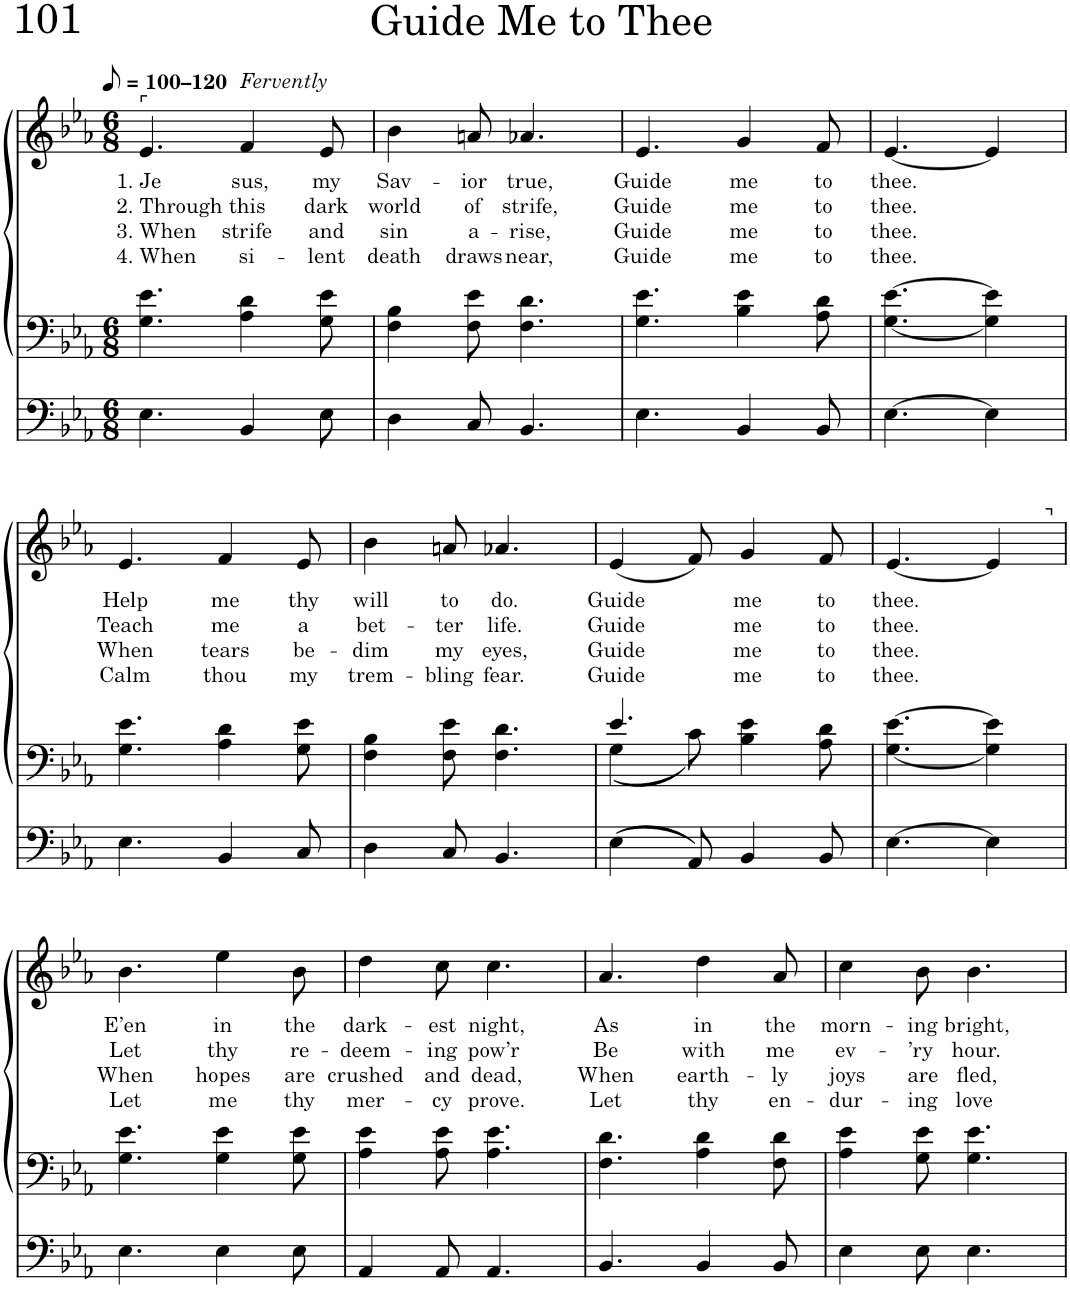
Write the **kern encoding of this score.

**kern	**kern	**kern	**text	**text	**text	**text
*part1	*part1	*part1	*part1	*part1	*part1	*part1
*staff3	*staff2	*staff1	*staff1	*staff1	*staff1	*staff1
*I"Organ	*	*	*	*	*	*
*I'Org.	*	*	*	*	*	*
*clefF4	*clefF4	*clefG2	*	*	*	*
*k[b-e-a-]	*k[b-e-a-]	*k[b-e-a-]	*	*	*	*
*M6/8	*M6/8	*M6/8	*	*	*	*
*MM50	*MM50	*MM50	*	*	*	*
=1	=1	=1	=1	=1	=1	=1
!	!	!LO:TX:a:t=⌜	!	!	!	!
!	!	!LO:TX:a:B:t=–120	!	!	!	!
!	!	!	!LO:LY:b	!LO:LY:b	!LO:LY:b	!LO:LY:b
4.E-\	4.G\ 4.e-\	4.e-/	1. Je	2. Through	3. When	4. When
!	!	!LO:TX:a:i:t=Fervently	!	!	!	!
!	!	!	!LO:LY:b	!LO:LY:b	!LO:LY:b	!LO:LY:b
4BB-/	4A-\ 4d\	4f/	-sus,	this	strife	si-
!	!	!	!LO:LY:b	!LO:LY:b	!LO:LY:b	!LO:LY:b
8E-\	8G\ 8e-\	8e-/	my	dark	and	-lent
=2	=2	=2	=2	=2	=2	=2
!	!	!	!LO:LY:b	!LO:LY:b	!LO:LY:b	!LO:LY:b
4D\	4F\ 4B-\	4b-\	Sav-	world	sin	death
!	!	!	!LO:LY:b	!LO:LY:b	!LO:LY:b	!LO:LY:b
8C/	8F\ 8e-\	8an/	-ior	of	a-	draws
!	!	!	!LO:LY:b	!LO:LY:b	!LO:LY:b	!LO:LY:b
4.BB-/	4.F\ 4.d\	4.a-X/	true,	strife,	-rise,	near,
=3	=3	=3	=3	=3	=3	=3
!	!	!	!LO:LY:b	!LO:LY:b	!LO:LY:b	!LO:LY:b
4.E-\	4.G\ 4.e-\	4.e-/	Guide	Guide	Guide	Guide
!	!	!	!LO:LY:b	!LO:LY:b	!LO:LY:b	!LO:LY:b
4BB-/	4B-\ 4e-\	4g/	me	me	me	me
!	!	!	!LO:LY:b	!LO:LY:b	!LO:LY:b	!LO:LY:b
8BB-/	8A-\ 8d\	8f/	to	to	to	to
=4	=4	=4	=4	=4	=4	=4
!	!	!	!LO:LY:b	!LO:LY:b	!LO:LY:b	!LO:LY:b
[4.E-\	[4.G\ [4.e-\	[4.e-/	thee.	thee.	thee.	thee.
4E-\]	4G\] 4e-\]	4e-/]	.	.	.	.
!!LO:LB:g=z
=5	=5	=5	=5	=5	=5	=5
!	!	!	!LO:LY:b	!LO:LY:b	!LO:LY:b	!LO:LY:b
4.E-\	4.G\ 4.e-\	4.e-/	Help	Teach	When	Calm
!	!	!	!LO:LY:b	!LO:LY:b	!LO:LY:b	!LO:LY:b
4BB-/	4A-\ 4d\	4f/	me	me	tears	thou
!	!	!	!LO:LY:b	!LO:LY:b	!LO:LY:b	!LO:LY:b
8C/	8G\ 8e-\	8e-/	thy	a	be-	my
=6	=6	=6	=6	=6	=6	=6
!	!	!	!LO:LY:b	!LO:LY:b	!LO:LY:b	!LO:LY:b
4D\	4F\ 4B-\	4b-\	will	bet-	-dim	trem-
!	!	!	!LO:LY:b	!LO:LY:b	!LO:LY:b	!LO:LY:b
8C/	8F\ 8e-\	8an/	to	-ter	my	-bling
!	!	!	!LO:LY:b	!LO:LY:b	!LO:LY:b	!LO:LY:b
4.BB-/	4.F\ 4.d\	4.a-X/	do.	life.	eyes,	fear.
=7	=7	=7	=7	=7	=7	=7
*	*^	*	*	*	*	*
!	!	!	!	!LO:LY:b	!LO:LY:b	!LO:LY:b	!LO:LY:b
4E-\	4.e-/	4G\	(4e-/	Guide	Guide	Guide	Guide
8AA-/	.	8c\	8f/)	.	.	.	.
!	!	!	!	!LO:LY:b	!LO:LY:b	!LO:LY:b	!LO:LY:b
4BB-/	4B-\ 4e-\	4.ryy	4g/	me	me	me	me
!	!	!	!	!LO:LY:b	!LO:LY:b	!LO:LY:b	!LO:LY:b
8BB-/	8A-\ 8d\	.	8f/	to	to	to	to
*	*v	*v	*	*	*	*	*
=8	=8	=8	=8	=8	=8	=8
!	!	!	!LO:LY:b	!LO:LY:b	!LO:LY:b	!LO:LY:b
*	*	*^	*	*	*	*
[4.E-\	[4.G\ [4.e-\	[4.e-/	2ryy	thee.	thee.	thee.	thee.
4E-\]	4G\] 4e-\]	4e-/]	.	.	.	.	.
.	.	.	16ryy	.	.	.	.
!	!	!	!LO:TX:a:t=⌝	!	!	!	!
.	.	.	16ryy	.	.	.	.
!!LO:LB:g=z
=9	=9	=9	=9	=9	=9	=9	=9
!	!	!	!	!LO:LY:b	!LO:LY:b	!LO:LY:b	!LO:LY:b
*	*	*v	*v	*	*	*	*
4.E-\	4.G\ 4.e-\	4.b-\	E’en	Let	When	Let
!	!	!	!LO:LY:b	!LO:LY:b	!LO:LY:b	!LO:LY:b
4E-\	4G\ 4e-\	4ee-\	in	thy	hopes	me
!	!	!	!LO:LY:b	!LO:LY:b	!LO:LY:b	!LO:LY:b
8E-\	8G\ 8e-\	8b-\	the	re-	are	thy
=10	=10	=10	=10	=10	=10	=10
!	!	!	!LO:LY:b	!LO:LY:b	!LO:LY:b	!LO:LY:b
4AA-/	4A-\ 4e-\	4dd\	dark-	-deem-	crushed	mer-
!	!	!	!LO:LY:b	!LO:LY:b	!LO:LY:b	!LO:LY:b
8AA-/	8A-\ 8e-\	8cc\	-est	-ing	and	-cy
!	!	!	!LO:LY:b	!LO:LY:b	!LO:LY:b	!LO:LY:b
4.AA-/	4.A-\ 4.e-\	4.cc\	night,	pow’r	dead,	prove.
=11	=11	=11	=11	=11	=11	=11
!	!	!	!LO:LY:b	!LO:LY:b	!LO:LY:b	!LO:LY:b
4.BB-/	4.F\ 4.d\	4.a-/	As	Be	When	Let
!	!	!	!LO:LY:b	!LO:LY:b	!LO:LY:b	!LO:LY:b
4BB-/	4A-\ 4d\	4dd\	in	with	earth-	thy
!	!	!	!LO:LY:b	!LO:LY:b	!LO:LY:b	!LO:LY:b
8BB-/	8F\ 8d\	8a-/	the	me	-ly	en-
=12	=12	=12	=12	=12	=12	=12
!	!	!	!LO:LY:b	!LO:LY:b	!LO:LY:b	!LO:LY:b
4E-\	4A-\ 4e-\	4cc\	morn-	ev-	joys	-dur-
!	!	!	!LO:LY:b	!LO:LY:b	!LO:LY:b	!LO:LY:b
8E-\	8G\ 8e-\	8b-\	-ing	-’ry	are	-ing
!	!	!	!LO:LY:b	!LO:LY:b	!LO:LY:b	!LO:LY:b
4.E-\	4.G\ 4.e-\	4.b-\	bright,	hour.	fled,	love
=	=	=	=	=	=	=
*-	*-	*-	*-	*-	*-	*-
